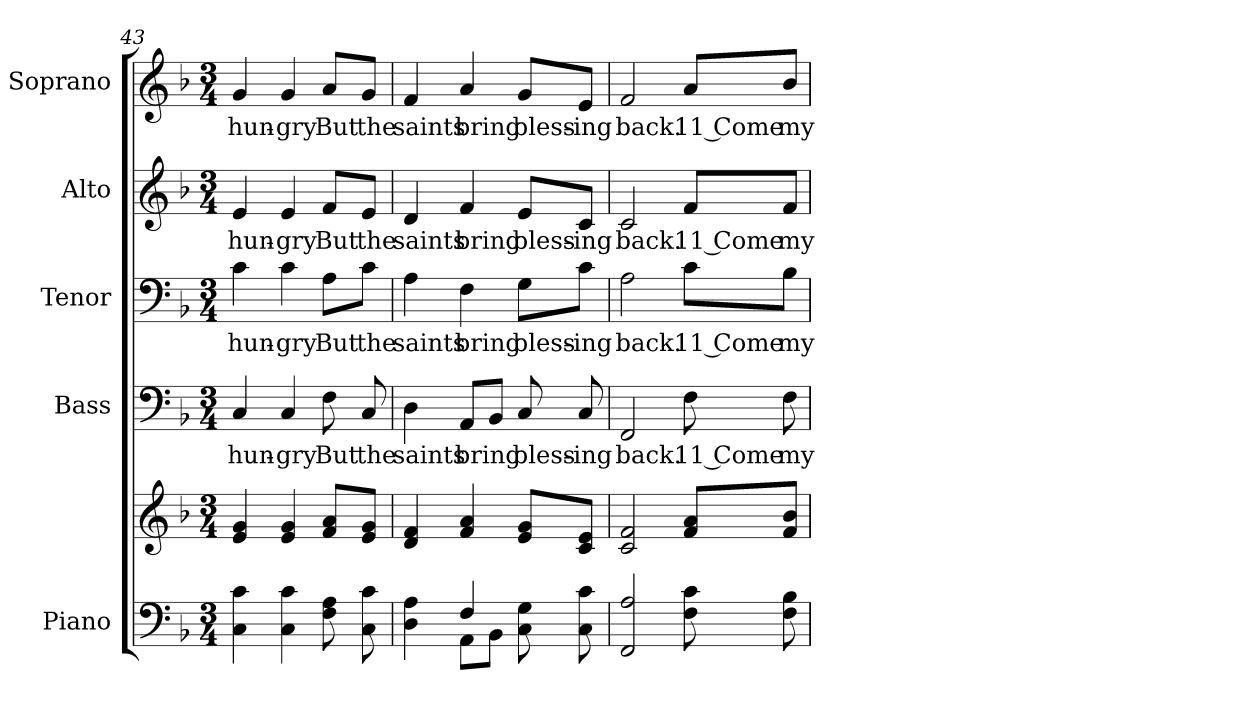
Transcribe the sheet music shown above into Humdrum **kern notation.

**kern	**kern	**kern	**text	**kern	**text	**kern	**text	**kern	**text
*part5	*part5	*part4	*part4	*part3	*part3	*part2	*part2	*part1	*part1
*staff6	*staff5	*staff4	*staff4	*staff3	*staff3	*staff2	*staff2	*staff1	*staff1
*I"Piano	*	*I"Bass	*	*I"Tenor	*	*I"Alto	*	*I"Soprano	*
*I'Pno.	*	*I'B.	*	*I'T.	*	*I'A.	*	*I'S.	*
*clefF4	*clefG2	*clefF4	*	*clefF4	*	*clefG2	*	*clefG2	*
*k[b-]	*k[b-]	*k[b-]	*	*k[b-]	*	*k[b-]	*	*k[b-]	*
*F:	*F:	*F:	*	*F:	*	*F:	*	*F:	*
*M3/4	*M3/4	*M3/4	*	*M3/4	*	*M3/4	*	*M3/4	*
=43	=43	=43	=43	=43	=43	=43	=43	=43	=43
!	!	!	!LO:LY:b:color=#000000	!	!	!	!	!	!
!	!	!	!	!	!LO:LY:b:color=#000000	!	!	!	!
!	!	!	!	!	!	!	!LO:LY:b:color=#000000	!	!
!	!	!	!	!	!	!	!	!	!LO:LY:b:color=#000000
4Ci\ 4ci	4ei/ 4gi	4Ci/	hun-	4ci\	hun-	4ei/	hun-	4gi/	hun-
!	!	!	!LO:LY:b:color=#000000	!	!	!	!	!	!
!	!	!	!	!	!LO:LY:b:color=#000000	!	!	!	!
!	!	!	!	!	!	!	!LO:LY:b:color=#000000	!	!
!	!	!	!	!	!	!	!	!	!LO:LY:b:color=#000000
4Ci\ 4ci	4ei/ 4gi	4Ci/	-gry	4ci\	-gry	4ei/	-gry	4gi/	-gry
!	!	!	!LO:LY:b:color=#000000	!	!	!	!	!	!
!	!	!	!	!	!LO:LY:b:color=#000000	!	!	!	!
!	!	!	!	!	!	!	!LO:LY:b:color=#000000	!	!
!	!	!	!	!	!	!	!	!	!LO:LY:b:color=#000000
8Fi\ 8Ai	8fi/ 8ai/L	8Fi\	But	8Ai\L	But	8fi/L	But	8ai/L	But
!	!	!	!LO:LY:b:color=#000000	!	!	!	!	!	!
!	!	!	!	!	!LO:LY:b:color=#000000	!	!	!	!
!	!	!	!	!	!	!	!LO:LY:b:color=#000000	!	!
!	!	!	!	!	!	!	!	!	!LO:LY:b:color=#000000
8Ci\ 8ci	8ei/ 8gi/J	8Ci/	the	8ci\J	the	8ei/J	the	8gi/J	the
!!LO:PB:g=z
=44	=44	=44	=44	=44	=44	=44	=44	=44	=44
*^	*	*	*	*	*	*	*	*	*
!	!	!	!	!LO:LY:b:color=#000000	!	!	!	!	!	!
!	!	!	!	!	!	!LO:LY:b:color=#000000	!	!	!	!
!	!	!	!	!	!	!	!	!LO:LY:b:color=#000000	!	!
!	!	!	!	!	!	!	!	!	!	!LO:LY:b:color=#000000
4Di\ 4Ai	4ryy	4di/ 4fi	4Di\	saints	4Ai\	saints	4di/	saints	4fi/	saints
!	!	!	!	!LO:LY:b:color=#000000	!	!	!	!	!	!
!	!	!	!	!	!	!LO:LY:b:color=#000000	!	!	!	!
!	!	!	!	!	!	!	!	!LO:LY:b:color=#000000	!	!
!	!	!	!	!	!	!	!	!	!	!LO:LY:b:color=#000000
4Fi/	8AAi\L	4fi/ 4ai	8AAi/L	bring	4Fi\	bring	4fi/	bring	4ai/	bring
.	8BB-i\J	.	8BB-i/J	.	.	.	.	.	.	.
!	!	!	!	!LO:LY:b:color=#000000	!	!	!	!	!	!
!	!	!	!	!	!	!LO:LY:b:color=#000000	!	!	!	!
!	!	!	!	!	!	!	!	!LO:LY:b:color=#000000	!	!
!	!	!	!	!	!	!	!	!	!	!LO:LY:b:color=#000000
8Ci\ 8Gi	4ryy	8ei/ 8gi/L	8Ci/	bless-	8Gi\L	bless-	8ei/L	bless-	8gi/L	bless-
!	!	!	!	!LO:LY:b:color=#000000	!	!	!	!	!	!
!	!	!	!	!	!	!LO:LY:b:color=#000000	!	!	!	!
!	!	!	!	!	!	!	!	!LO:LY:b:color=#000000	!	!
!	!	!	!	!	!	!	!	!	!	!LO:LY:b:color=#000000
8Ci\ 8ci	.	8ci/ 8ei/J	8Ci/	-ing	8ci\J	-ing	8ci/J	-ing	8ei/J	-ing
*v	*v	*	*	*	*	*	*	*	*	*
=45	=45	=45	=45	=45	=45	=45	=45	=45	=45
!	!	!	!LO:LY:b:color=#000000	!	!	!	!	!	!
!	!	!	!	!	!LO:LY:b:color=#000000	!	!	!	!
!	!	!	!	!	!	!	!LO:LY:b:color=#000000	!	!
!	!	!	!	!	!	!	!	!	!LO:LY:b:color=#000000
2FFi/ 2Ai	2ci/ 2fi	2FFi/	back.	2Ai\	back.	2ci/	back.	2fi/	back.
!	!	!	!LO:LY:b:color=#000000	!	!	!	!	!	!
!	!	!	!	!	!LO:LY:b:color=#000000	!	!	!	!
!	!	!	!	!	!	!	!LO:LY:b:color=#000000	!	!
!	!	!	!	!	!	!	!	!	!LO:LY:b:color=#000000
8Fi\ 8ci	8fi/ 8ai/L	8Fi\	11 Come	8ci\L	11 Come	8fi/L	11 Come	8ai/L	11 Come
!	!	!	!LO:LY:b:color=#000000	!	!	!	!	!	!
!	!	!	!	!	!LO:LY:b:color=#000000	!	!	!	!
!	!	!	!	!	!	!	!LO:LY:b:color=#000000	!	!
!	!	!	!	!	!	!	!	!	!LO:LY:b:color=#000000
8Fi\ 8B-i	8fi/ 8b-i/J	8Fi\	my	8B-i\J	my	8fi/J	my	8b-i/J	my
=	=	=	=	=	=	=	=	=	=
*-	*-	*-	*-	*-	*-	*-	*-	*-	*-
